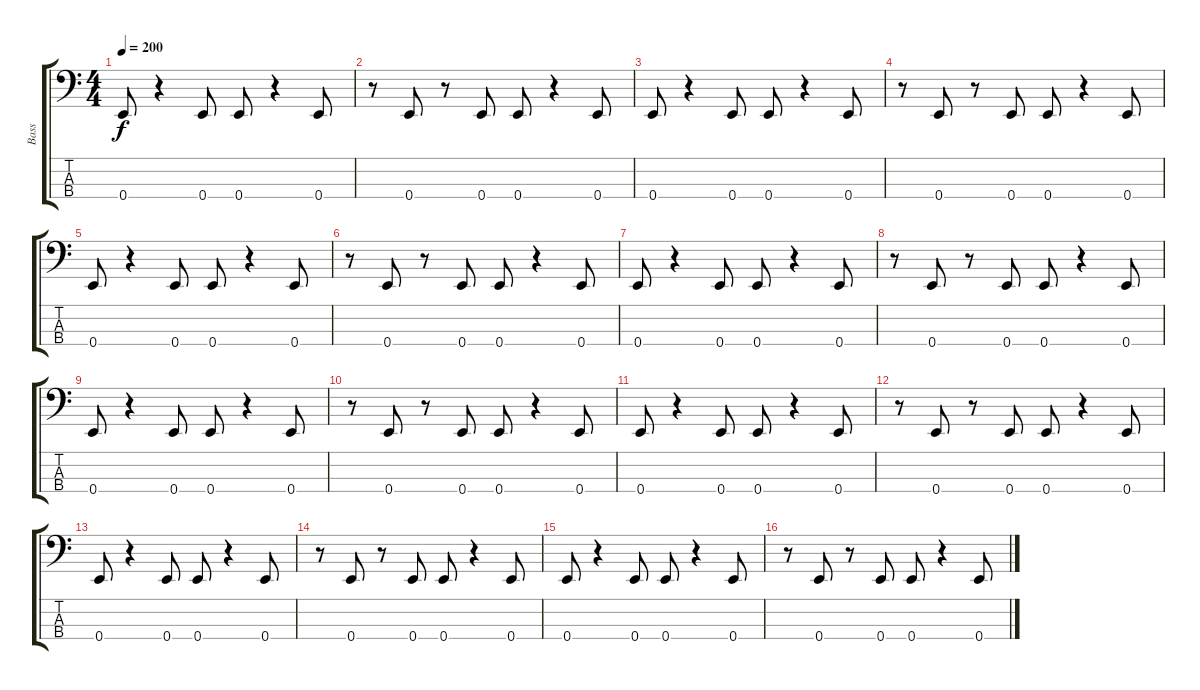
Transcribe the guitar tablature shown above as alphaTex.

\track ("Bass" "Bass") {instrument slapbass2}
\staff {score tabs}
\tuning (G2 D2 A1 E1) {hide}
\ts (4 4)
\tempo 200
\clef f4
\ks c
0.4.8{dy f} r.4 0.4.8 0.4.8 r.4 0.4.8 |
r.8 0.4.8 r.8 0.4.8 0.4.8 r.4 0.4.8 |
0.4.8 r.4 0.4.8 0.4.8 r.4 0.4.8 |
r.8 0.4.8 r.8 0.4.8 0.4.8 r.4 0.4.8 |
0.4.8 r.4 0.4.8 0.4.8 r.4 0.4.8 |
r.8 0.4.8 r.8 0.4.8 0.4.8 r.4 0.4.8 |
0.4.8 r.4 0.4.8 0.4.8 r.4 0.4.8 |
r.8 0.4.8 r.8 0.4.8 0.4.8 r.4 0.4.8 |
0.4.8 r.4 0.4.8 0.4.8 r.4 0.4.8 |
r.8 0.4.8 r.8 0.4.8 0.4.8 r.4 0.4.8 |
0.4.8 r.4 0.4.8 0.4.8 r.4 0.4.8 |
r.8 0.4.8 r.8 0.4.8 0.4.8 r.4 0.4.8 |
0.4.8 r.4 0.4.8 0.4.8 r.4 0.4.8 |
r.8 0.4.8 r.8 0.4.8 0.4.8 r.4 0.4.8 |
0.4.8 r.4 0.4.8 0.4.8 r.4 0.4.8 |
r.8 0.4.8 r.8 0.4.8 0.4.8 r.4 0.4.8
